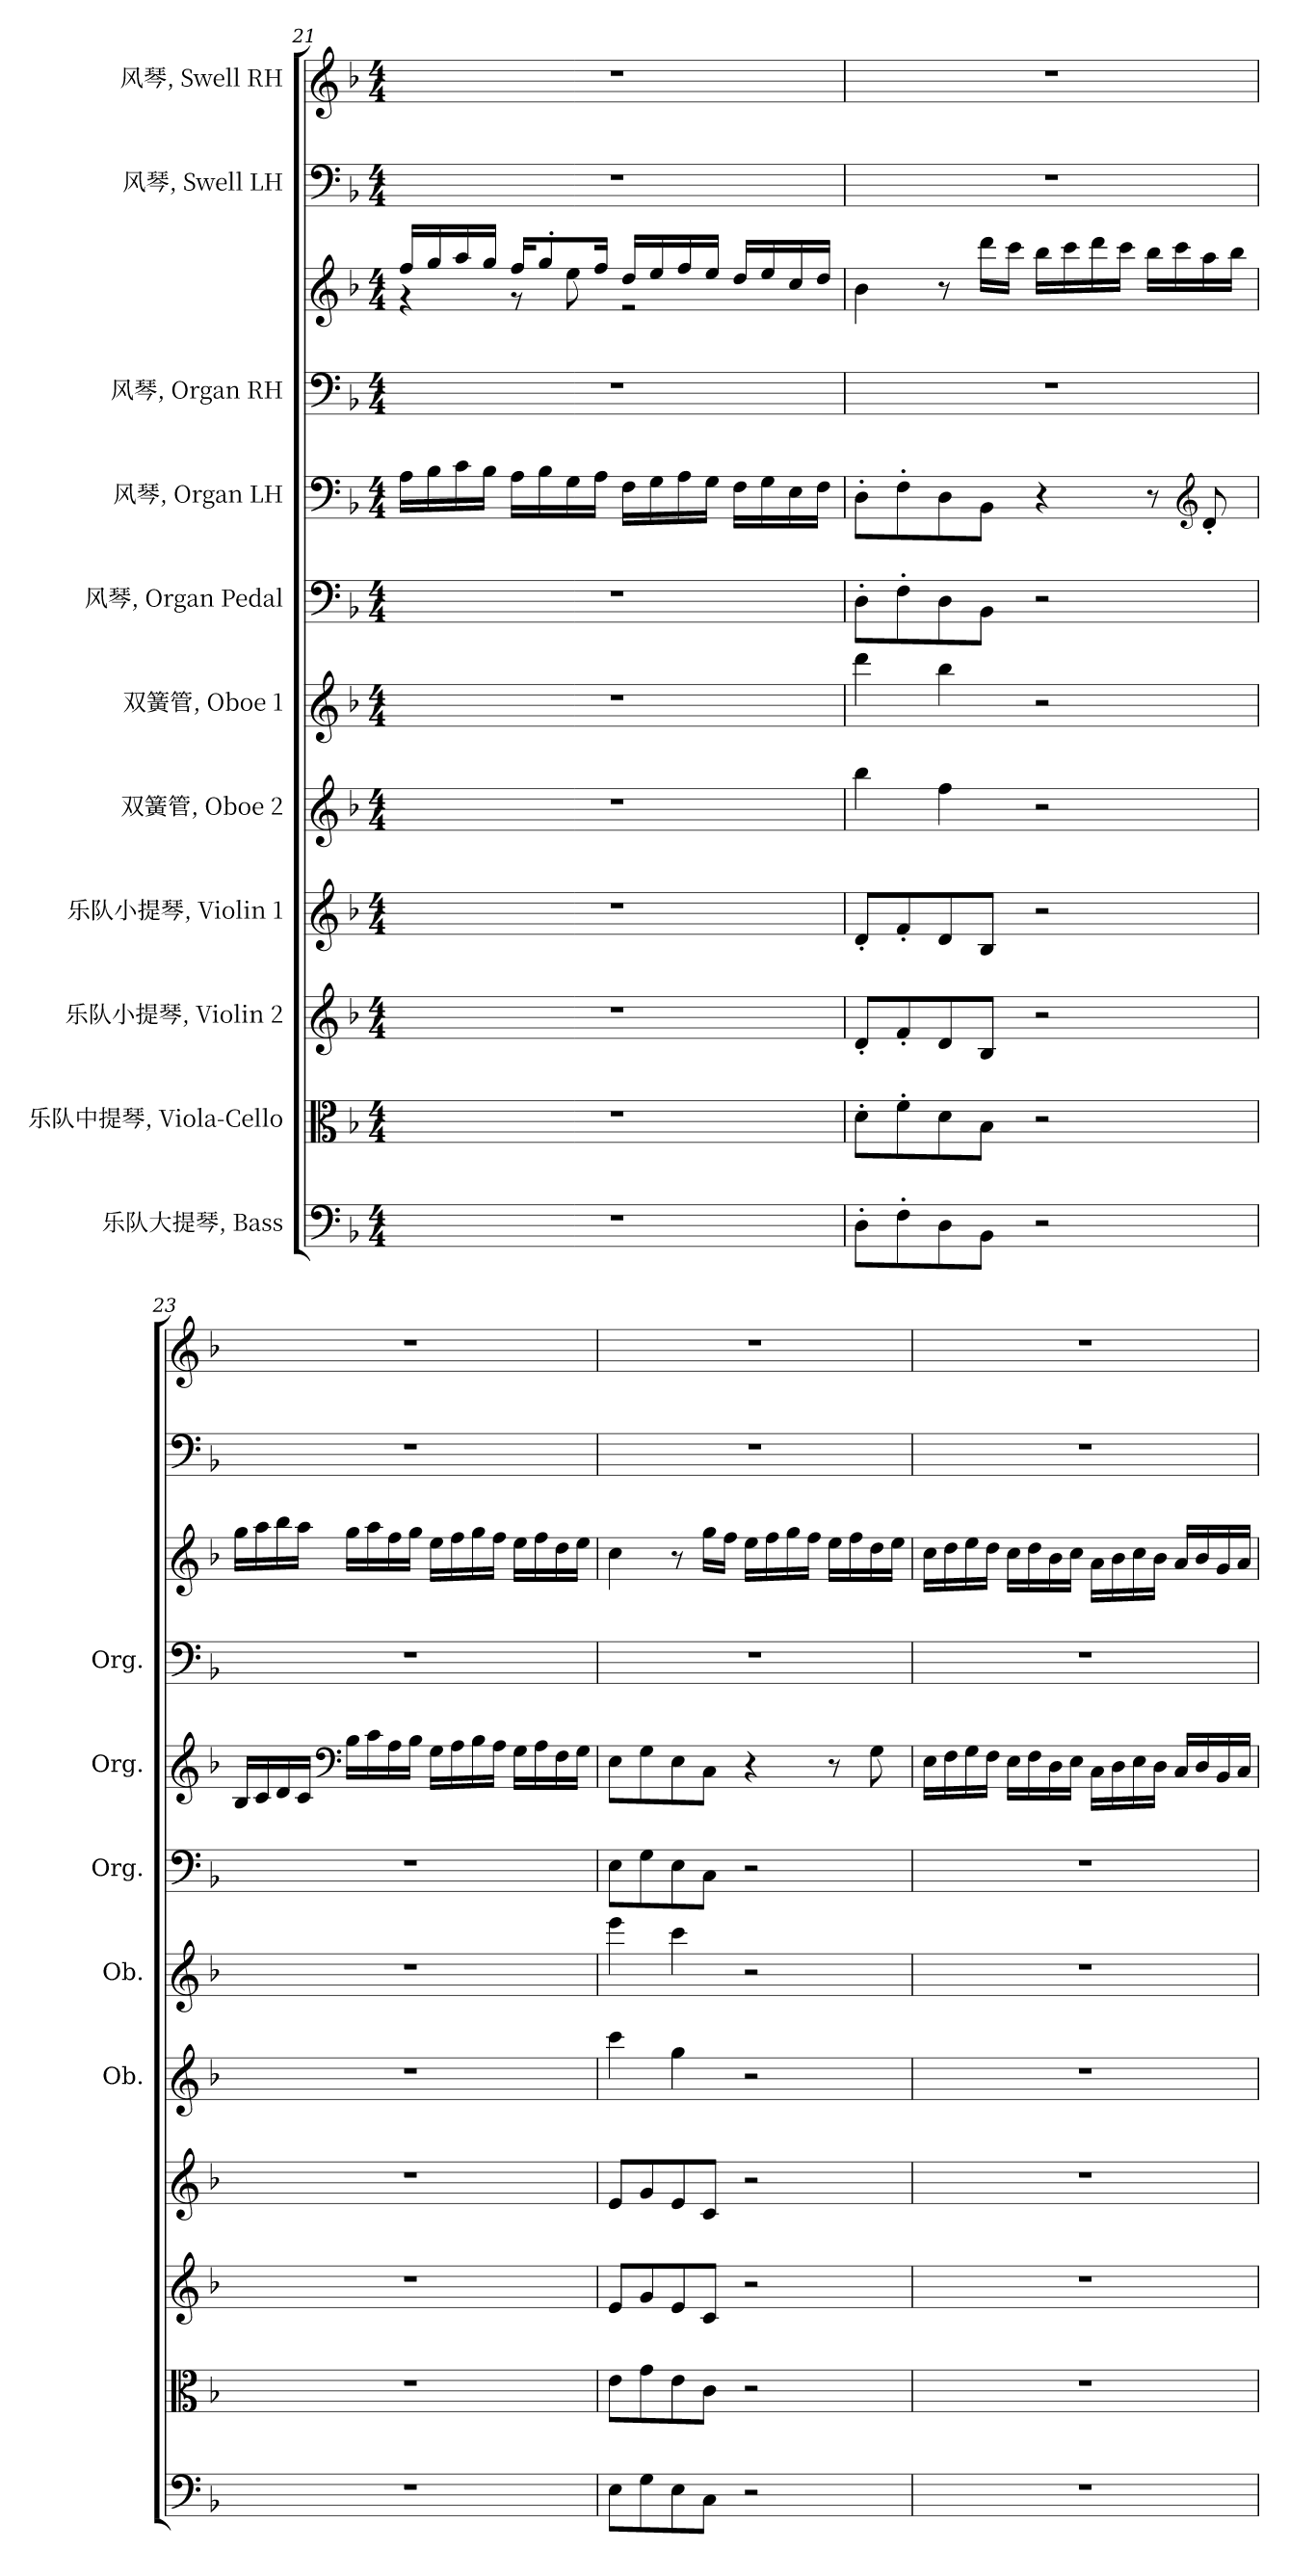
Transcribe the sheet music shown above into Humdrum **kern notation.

**kern	**kern	**kern	**kern	**kern	**kern	**kern	**kern	**kern	**kern	**kern	**kern
*part11	*part10	*part9	*part8	*part7	*part6	*part5	*part4	*part3	*part3	*part2	*part1
*staff12	*staff11	*staff10	*staff9	*staff8	*staff7	*staff6	*staff5	*staff4	*staff3	*staff2	*staff1
*I"乐队大提琴, Bass	*I"乐队中提琴, Viola-Cello	*I"乐队小提琴, Violin 2	*I"乐队小提琴, Violin 1	*I"双簧管, Oboe 2	*I"双簧管, Oboe 1	*I"风琴, Organ Pedal	*I"风琴, Organ LH	*I"风琴, Organ RH	*	*I"风琴, Swell LH	*I"风琴, Swell RH
*	*	*	*	*I'Ob.	*I'Ob.	*I'Org.	*I'Org.	*I'Org.	*	*	*
*clefF4	*clefC3	*clefG2	*clefG2	*clefG2	*clefG2	*clefF4	*clefF4	*clefF4	*clefG2	*clefF4	*clefG2
*k[b-]	*k[b-]	*k[b-]	*k[b-]	*k[b-]	*k[b-]	*k[b-]	*k[b-]	*k[b-]	*k[b-]	*k[b-]	*k[b-]
*M4/4	*M4/4	*M4/4	*M4/4	*M4/4	*M4/4	*M4/4	*M4/4	*M4/4	*M4/4	*M4/4	*M4/4
=21	=21	=21	=21	=21	=21	=21	=21	=21	=21	=21	=21
*	*	*	*	*	*	*	*	*	*^	*	*
1r	1r	1r	1r	1r	1r	1r	16A\LL	1r	16ff/LL	4r	1r	1r
.	.	.	.	.	.	.	16B-\	.	16gg/	.	.	.
.	.	.	.	.	.	.	16c\	.	16aa/	.	.	.
.	.	.	.	.	.	.	16B-\JJ	.	16gg/JJ	.	.	.
.	.	.	.	.	.	.	16A\LL	.	16ff/KL	8r	.	.
.	.	.	.	.	.	.	16B-\	.	8gg'/	.	.	.
.	.	.	.	.	.	.	16G\	.	.	8ee\	.	.
.	.	.	.	.	.	.	16A\JJ	.	16ff/Jk	.	.	.
.	.	.	.	.	.	.	16F\LL	.	16dd/LL	2r	.	.
.	.	.	.	.	.	.	16G\	.	16ee/	.	.	.
.	.	.	.	.	.	.	16A\	.	16ff/	.	.	.
.	.	.	.	.	.	.	16G\JJ	.	16ee/JJ	.	.	.
.	.	.	.	.	.	.	16F\LL	.	16dd/LL	.	.	.
.	.	.	.	.	.	.	16G\	.	16ee/	.	.	.
.	.	.	.	.	.	.	16E\	.	16cc/	.	.	.
.	.	.	.	.	.	.	16F\JJ	.	16dd/JJ	.	.	.
*	*	*	*	*	*	*	*	*	*v	*v	*	*
!!LO:PB:g=z
=22	=22	=22	=22	=22	=22	=22	=22	=22	=22	=22	=22
8D'\L	8d'\L	8d'/L	8d'/L	4bb-\	4ddd\	8D'\L	8D'\L	1r	4b-\	1r	1r
8F'\	8f'\	8f'/	8f'/	.	.	8F'\	8F'\	.	.	.	.
8D\	8d\	8d/	8d/	4ff\	4bb-\	8D\	8D\	.	8r	.	.
8BB-\J	8B-\J	8B-/J	8B-/J	.	.	8BB-\J	8BB-\J	.	16ddd\LL	.	.
.	.	.	.	.	.	.	.	.	16ccc\JJ	.	.
2r	2r	2r	2r	2r	2r	2r	4r	.	16bb-\LL	.	.
.	.	.	.	.	.	.	.	.	16ccc\	.	.
.	.	.	.	.	.	.	.	.	16ddd\	.	.
.	.	.	.	.	.	.	.	.	16ccc\JJ	.	.
.	.	.	.	.	.	.	8r	.	16bb-\LL	.	.
.	.	.	.	.	.	.	.	.	16ccc\	.	.
*	*	*	*	*	*	*	*clefG2	*	*	*	*
.	.	.	.	.	.	.	8d'/	.	16aa\	.	.
.	.	.	.	.	.	.	.	.	16bb-\JJ	.	.
=23	=23	=23	=23	=23	=23	=23	=23	=23	=23	=23	=23
1r	1r	1r	1r	1r	1r	1r	16B-/LL	1r	16gg\LL	1r	1r
.	.	.	.	.	.	.	16c/	.	16aa\	.	.
.	.	.	.	.	.	.	16d/	.	16bb-\	.	.
.	.	.	.	.	.	.	16c/JJ	.	16aa\JJ	.	.
*	*	*	*	*	*	*	*clefF4	*	*	*	*
.	.	.	.	.	.	.	16B-\LL	.	16gg\LL	.	.
.	.	.	.	.	.	.	16c\	.	16aa\	.	.
.	.	.	.	.	.	.	16A\	.	16ff\	.	.
.	.	.	.	.	.	.	16B-\JJ	.	16gg\JJ	.	.
.	.	.	.	.	.	.	16G\LL	.	16ee\LL	.	.
.	.	.	.	.	.	.	16A\	.	16ff\	.	.
.	.	.	.	.	.	.	16B-\	.	16gg\	.	.
.	.	.	.	.	.	.	16A\JJ	.	16ff\JJ	.	.
.	.	.	.	.	.	.	16G\LL	.	16ee\LL	.	.
.	.	.	.	.	.	.	16A\	.	16ff\	.	.
.	.	.	.	.	.	.	16F\	.	16dd\	.	.
.	.	.	.	.	.	.	16G\JJ	.	16ee\JJ	.	.
!!LO:PB:g=z
=24	=24	=24	=24	=24	=24	=24	=24	=24	=24	=24	=24
8E\L	8e\L	8e/L	8e/L	4ccc\	4eee\	8E\L	8E\L	1r	4cc\	1r	1r
8G\	8g\	8g/	8g/	.	.	8G\	8G\	.	.	.	.
8E\	8e\	8e/	8e/	4gg\	4ccc\	8E\	8E\	.	8r	.	.
8C\J	8c\J	8c/J	8c/J	.	.	8C\J	8C\J	.	16gg\LL	.	.
.	.	.	.	.	.	.	.	.	16ff\JJ	.	.
2r	2r	2r	2r	2r	2r	2r	4r	.	16ee\LL	.	.
.	.	.	.	.	.	.	.	.	16ff\	.	.
.	.	.	.	.	.	.	.	.	16gg\	.	.
.	.	.	.	.	.	.	.	.	16ff\JJ	.	.
.	.	.	.	.	.	.	8r	.	16ee\LL	.	.
.	.	.	.	.	.	.	.	.	16ff\	.	.
.	.	.	.	.	.	.	8G\	.	16dd\	.	.
.	.	.	.	.	.	.	.	.	16ee\JJ	.	.
=25	=25	=25	=25	=25	=25	=25	=25	=25	=25	=25	=25
1r	1r	1r	1r	1r	1r	1r	16E\LL	1r	16cc\LL	1r	1r
.	.	.	.	.	.	.	16F\	.	16dd\	.	.
.	.	.	.	.	.	.	16G\	.	16ee\	.	.
.	.	.	.	.	.	.	16F\JJ	.	16dd\JJ	.	.
.	.	.	.	.	.	.	16E\LL	.	16cc\LL	.	.
.	.	.	.	.	.	.	16F\	.	16dd\	.	.
.	.	.	.	.	.	.	16D\	.	16b-\	.	.
.	.	.	.	.	.	.	16E\JJ	.	16cc\JJ	.	.
.	.	.	.	.	.	.	16C\LL	.	16a\LL	.	.
.	.	.	.	.	.	.	16D\	.	16b-\	.	.
.	.	.	.	.	.	.	16E\	.	16cc\	.	.
.	.	.	.	.	.	.	16D\JJ	.	16b-\JJ	.	.
.	.	.	.	.	.	.	16C/LL	.	16a/LL	.	.
.	.	.	.	.	.	.	16D/	.	16b-/	.	.
.	.	.	.	.	.	.	16BB-/	.	16g/	.	.
.	.	.	.	.	.	.	16C/JJ	.	16a/JJ	.	.
=	=	=	=	=	=	=	=	=	=	=	=
*-	*-	*-	*-	*-	*-	*-	*-	*-	*-	*-	*-
